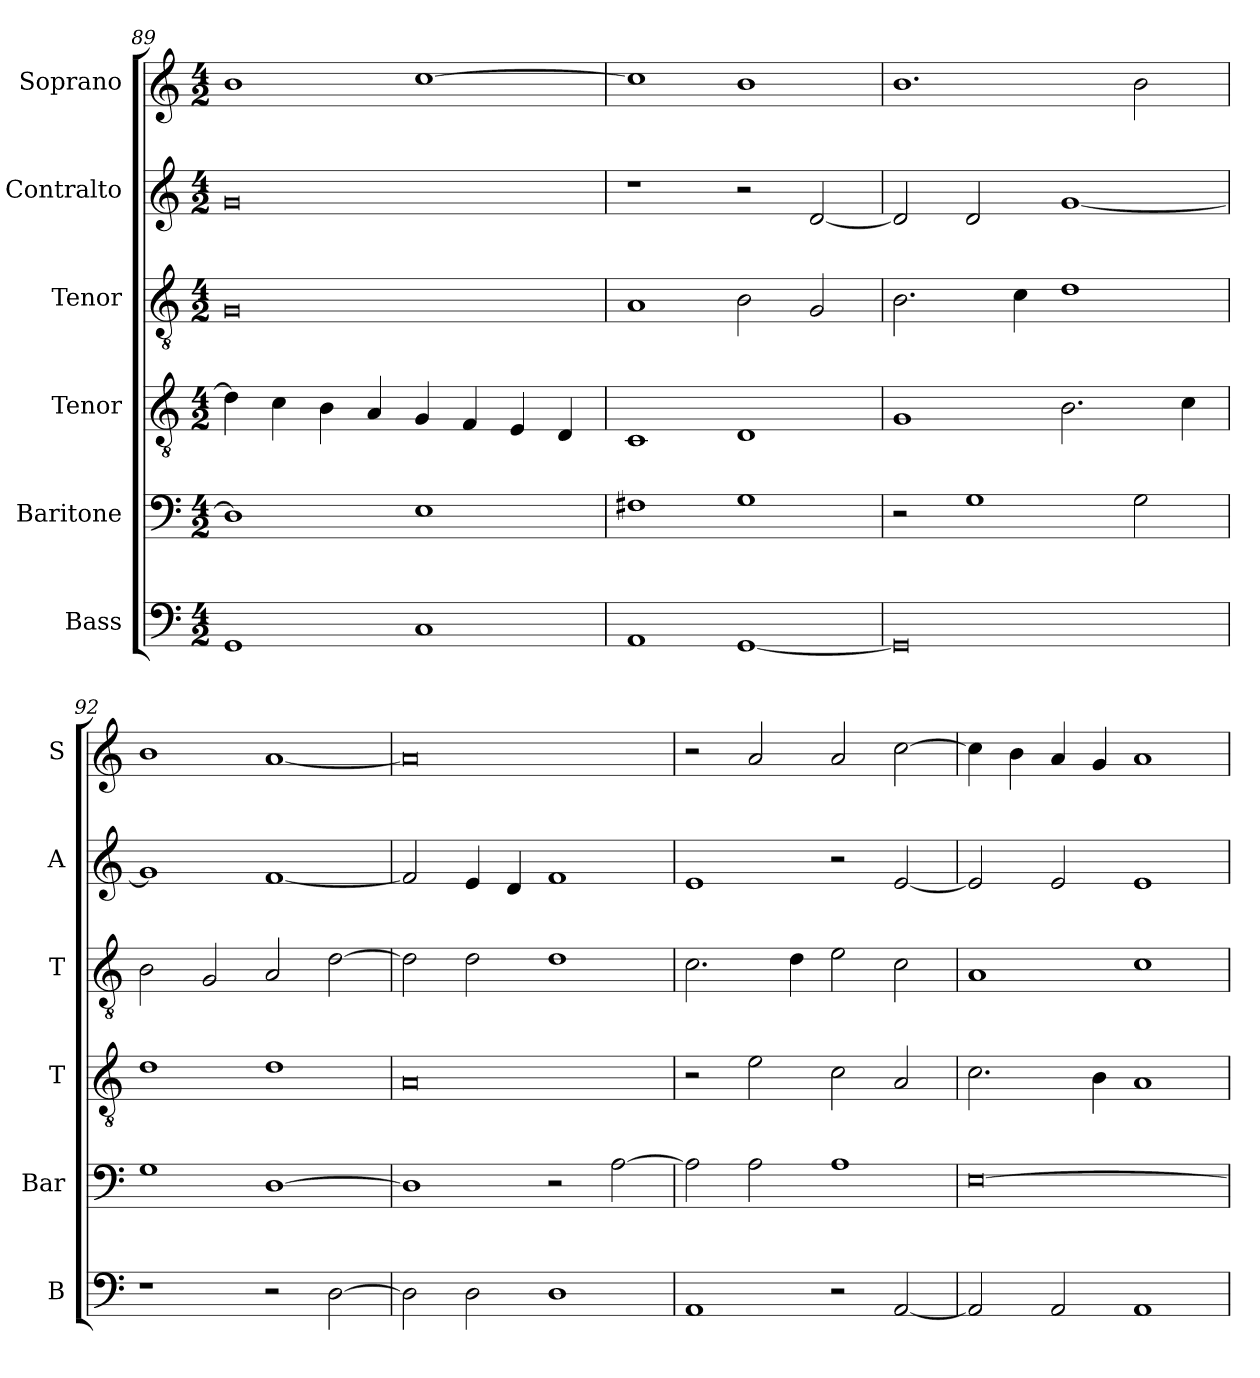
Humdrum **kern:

**kern	**kern	**kern	**kern	**kern	**kern
*part6	*part5	*part4	*part3	*part2	*part1
*staff6	*staff5	*staff4	*staff3	*staff2	*staff1
*I"Bass	*I"Baritone	*I"Tenor	*I"Tenor	*I"Contralto	*I"Soprano
*I'B	*I'Bar	*I'T	*I'T	*I'A	*I'S
*clefF4	*clefF4	*clefGv2	*clefGv2	*clefG2	*clefG2
*k[]	*k[]	*k[]	*k[]	*k[]	*k[]
*E:phr	*E:phr	*E:phr	*E:phr	*E:phr	*E:phr
*M4/2	*M4/2	*M4/2	*M4/2	*M4/2	*M4/2
=89	=89	=89	=89	=89	=89
1GG	1D]	4d]	0G	0g	1b
.	.	4c	.	.	.
.	.	4B	.	.	.
.	.	4A	.	.	.
1C	1E	4G	.	.	[1cc
.	.	4F	.	.	.
.	.	4E	.	.	.
.	.	4D	.	.	.
=90	=90	=90	=90	=90	=90
1AA	1F#X	1C	1A	1r	1cc]
[1GG	1G	1D	2B	2r	1b
.	.	.	2G	[2d	.
=91	=91	=91	=91	=91	=91
0GG]	2r	1G	2.B	2d]	1.b
.	1G	.	.	2d	.
.	.	.	4c	.	.
.	.	2.B	1d	[1g	.
.	2G	.	.	.	2b
.	.	4c	.	.	.
=92	=92	=92	=92	=92	=92
1r	1G	1d	2B	1g]	1b
.	.	.	2G	.	.
2r	[1D	1d	2A	[1f	[1a
[2D	.	.	[2d	.	.
=93	=93	=93	=93	=93	=93
2D]	1D]	0A	2d]	2f]	0a]
2D	.	.	2d	4e	.
.	.	.	.	4d	.
1D	2r	.	1d	1f	.
.	[2A	.	.	.	.
=94	=94	=94	=94	=94	=94
1AA	2A]	2r	2.c	1e	2r
.	2A	2e	.	.	2a
.	.	.	4d	.	.
2r	1A	2c	2e	2r	2a
[2AA	.	2A	2c	[2e	[2cc
=95	=95	=95	=95	=95	=95
2AA]	[0E	2.c	1A	2e]	4cc]
.	.	.	.	.	4b
2AA	.	.	.	2e	4a
.	.	4B	.	.	4g
1AA	.	1A	1c	1e	1a
=	=	=	=	=	=
*-	*-	*-	*-	*-	*-
